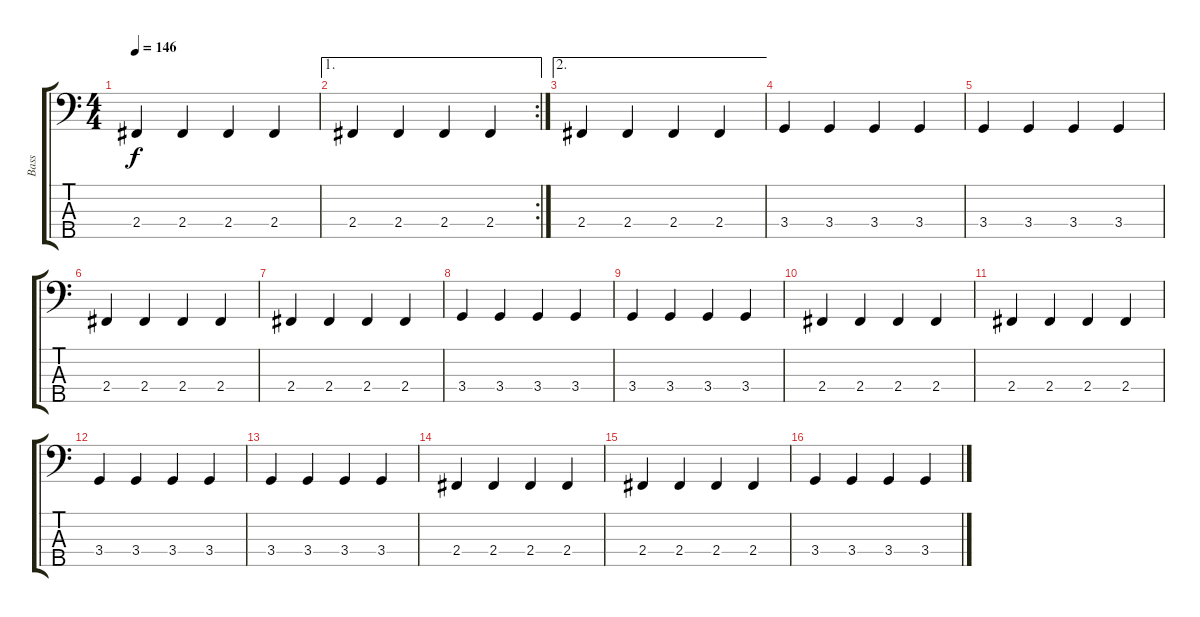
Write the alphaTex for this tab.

\track ("Bass" "Bass") {instrument electricbassfinger}
\staff {score tabs}
\tuning (G2 D2 A1 E1 B0) {hide}
\ts (4 4)
\tempo 146
\clef f4
\ks c
2.4.4{dy f} 2.4.4 2.4.4 2.4.4 |
\ae 1
\rc 2
2.4.4 2.4.4 2.4.4 2.4.4 |
\ae 2
2.4.4 2.4.4 2.4.4 2.4.4 |
3.4.4 3.4.4 3.4.4 3.4.4 |
3.4.4 3.4.4 3.4.4 3.4.4 |
2.4.4 2.4.4 2.4.4 2.4.4 |
2.4.4 2.4.4 2.4.4 2.4.4 |
3.4.4 3.4.4 3.4.4 3.4.4 |
3.4.4 3.4.4 3.4.4 3.4.4 |
2.4.4 2.4.4 2.4.4 2.4.4 |
2.4.4 2.4.4 2.4.4 2.4.4 |
3.4.4 3.4.4 3.4.4 3.4.4 |
3.4.4 3.4.4 3.4.4 3.4.4 |
2.4.4 2.4.4 2.4.4 2.4.4 |
2.4.4 2.4.4 2.4.4 2.4.4 |
3.4.4 3.4.4 3.4.4 3.4.4
